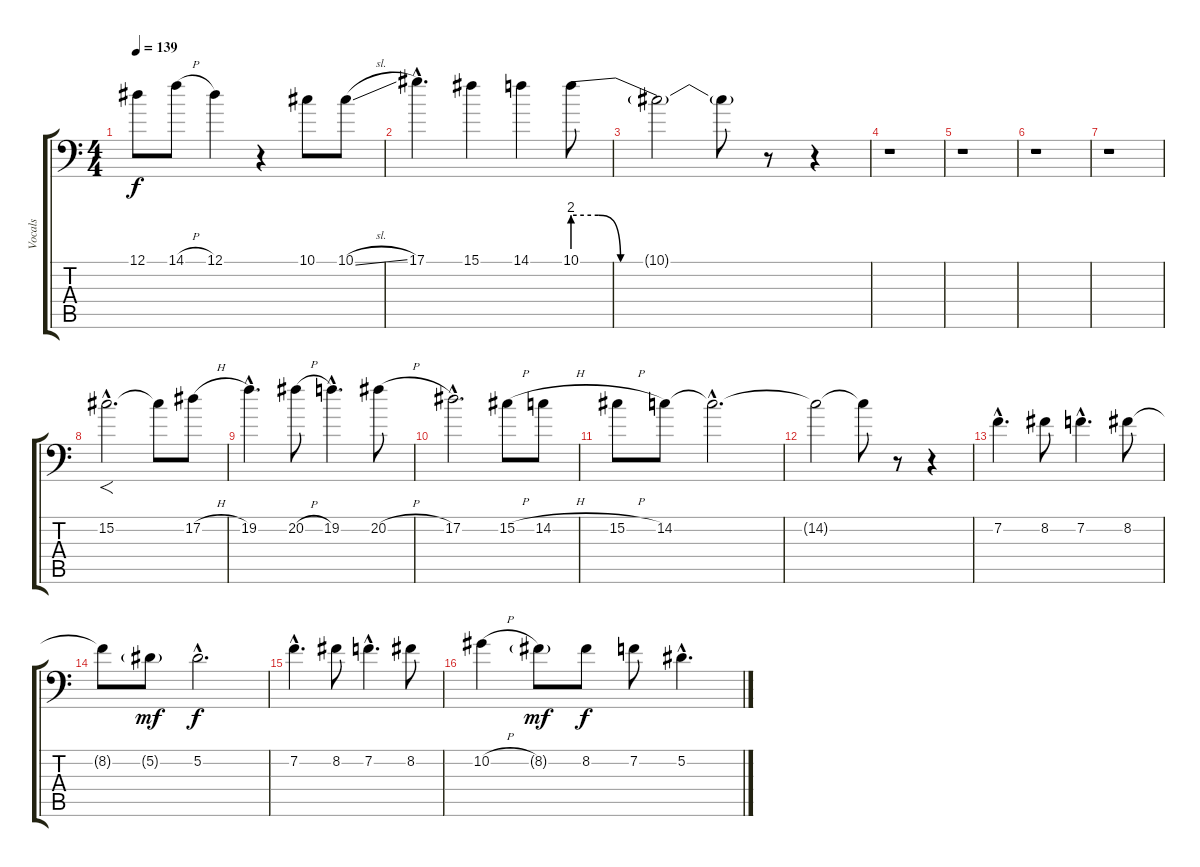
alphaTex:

\track ("Vocals" "Vocals") {instrument lead3calliope}
\staff {score tabs}
\tuning (Eb4 Bb3 Gb3 Db3 Ab2 Bb1) {hide}
\ts (4 4)
\tempo 139
\clef f4
\ks c
12.1{t}.8{dy f} 14.1{h}.8 12.1.4 r.4 10.1.8 10.1{sl}.8 |
17.1{hac}.4{d} 15.1.4 14.1.4 10.1{be (custom 0 8 8 8 15 0 40 0 60 0)}.8 |
10.1{t}.2 10.1{t}.8 r.8 r.4 |
r.1 |
r.1 |
r.1 |
r.1 |
15.2{hac}.2{f d} 15.2{t}.8 17.2{h}.8 |
19.2{hac}.4{d} 20.2{h}.8 19.2{hac}.4{d} 20.2{h}.8 |
17.2{hac}.2{d} 15.2{h}.8 14.2{h}.8 |
15.2{h}.8 14.2.8 14.2{hac t}.2{d} |
14.2{t}.2 14.2{t}.8 r.8 r.4 |
7.2{hac}.4{d} 8.2.8 7.2{hac}.4{d} 8.2.8 |
8.2{t}.8 5.2{g}.8{dy mf} 5.2{hac}.2{d dy f} |
7.2{hac}.4{d} 8.2.8 7.2{hac}.4{d} 8.2.8 |
10.2{h}.4 8.2{g}.8{dy mf} 8.2.8{dy f} 7.2.8 5.2{hac}.4{d}
